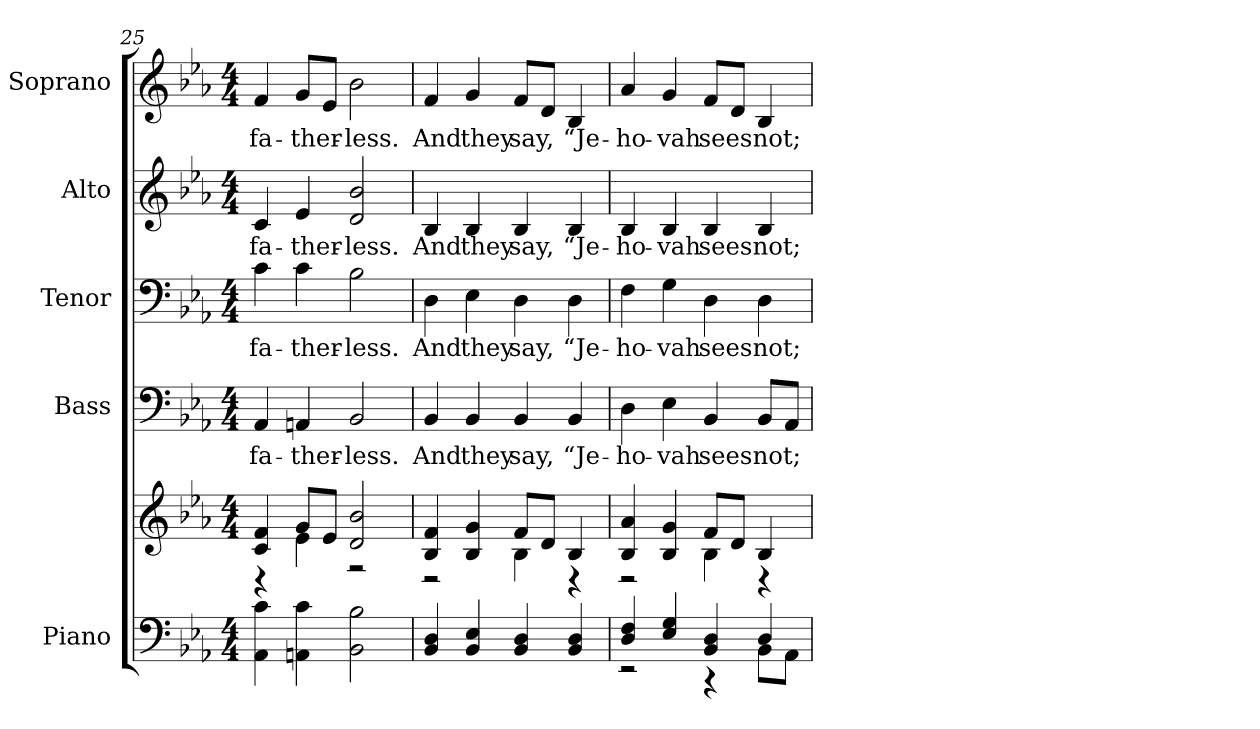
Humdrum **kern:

**kern	**kern	**kern	**text	**kern	**text	**kern	**text	**kern	**text
*part5	*part5	*part4	*part4	*part3	*part3	*part2	*part2	*part1	*part1
*staff6	*staff5	*staff4	*staff4	*staff3	*staff3	*staff2	*staff2	*staff1	*staff1
*I"Piano	*	*I"Bass	*	*I"Tenor	*	*I"Alto	*	*I"Soprano	*
*I'Pno.	*	*I'B.	*	*I'T.	*	*I'A.	*	*I'S.	*
*clefF4	*clefG2	*clefF4	*	*clefF4	*	*clefG2	*	*clefG2	*
*k[b-e-a-]	*k[b-e-a-]	*k[b-e-a-]	*	*k[b-e-a-]	*	*k[b-e-a-]	*	*k[b-e-a-]	*
*E-:	*E-:	*E-:	*	*E-:	*	*E-:	*	*E-:	*
*M4/4	*M4/4	*M4/4	*	*M4/4	*	*M4/4	*	*M4/4	*
=25	=25	=25	=25	=25	=25	=25	=25	=25	=25
*	*^	*	*	*	*	*	*	*	*
!	!	!	!	!LO:LY:b:color=#000000	!	!	!	!	!	!
!	!	!	!	!	!	!LO:LY:b:color=#000000	!	!	!	!
!	!	!	!	!	!	!	!	!LO:LY:b:color=#000000	!	!
!	!	!	!	!	!	!	!	!	!	!LO:LY:b:color=#000000
4AA-i\ 4ci	4ci/ 4fi	4r	4AA-i/	fa-	4ci\	fa-	4ci/	fa-	4fi/	fa-
!	!	!	!	!LO:LY:b:color=#000000	!	!	!	!	!	!
!	!	!	!	!	!	!LO:LY:b:color=#000000	!	!	!	!
!	!	!	!	!	!	!	!	!LO:LY:b:color=#000000	!	!
!	!	!	!	!	!	!	!	!	!	!LO:LY:b:color=#000000
4AAni\ 4ci	8gi/L	4e-i\	4AAni/	-ther-	4ci\	-ther-	4e-i/	-ther-	8gi/L	-ther-
.	8e-i/J	.	.	.	.	.	.	.	8e-i/J	.
!	!	!	!	!LO:LY:b:color=#000000	!	!	!	!	!	!
!	!	!	!	!	!	!LO:LY:b:color=#000000	!	!	!	!
!	!	!	!	!	!	!	!	!LO:LY:b:color=#000000	!	!
!	!	!	!	!	!	!	!	!	!	!LO:LY:b:color=#000000
2BB-i\ 2B-i	2di/ 2b-i	2r	2BB-i/	-less.	2B-i\	-less.	2di/ 2b-i	-less.	2b-i\	-less.
=26	=26	=26	=26	=26	=26	=26	=26	=26	=26	=26
!	!	!	!	!LO:LY:b:color=#000000	!	!	!	!	!	!
!	!	!	!	!	!	!LO:LY:b:color=#000000	!	!	!	!
!	!	!	!	!	!	!	!	!LO:LY:b:color=#000000	!	!
!	!	!	!	!	!	!	!	!	!	!LO:LY:b:color=#000000
4BB-i/ 4Di	4B-i/ 4fi	2r	4BB-i/	And	4Di\	And	4B-i/	And	4fi/	And
!	!	!	!	!LO:LY:b:color=#000000	!	!	!	!	!	!
!	!	!	!	!	!	!LO:LY:b:color=#000000	!	!	!	!
!	!	!	!	!	!	!	!	!LO:LY:b:color=#000000	!	!
!	!	!	!	!	!	!	!	!	!	!LO:LY:b:color=#000000
4BB-i/ 4E-i	4B-i/ 4gi	.	4BB-i/	they	4E-i\	they	4B-i/	they	4gi/	they
!	!	!	!	!LO:LY:b:color=#000000	!	!	!	!	!	!
!	!	!	!	!	!	!LO:LY:b:color=#000000	!	!	!	!
!	!	!	!	!	!	!	!	!LO:LY:b:color=#000000	!	!
!	!	!	!	!	!	!	!	!	!	!LO:LY:b:color=#000000
4BB-i/ 4Di	8fi/L	4B-i\	4BB-i/	say,	4Di\	say,	4B-i/	say,	8fi/L	say,
.	8di/J	.	.	.	.	.	.	.	8di/J	.
!	!	!	!	!LO:LY:b:color=#000000	!	!	!	!	!	!
!	!	!	!	!	!	!LO:LY:b:color=#000000	!	!	!	!
!	!	!	!	!	!	!	!	!LO:LY:b:color=#000000	!	!
!	!	!	!	!	!	!	!	!	!	!LO:LY:b:color=#000000
4BB-i/ 4Di	4B-i/	4r	4BB-i/	“Je-	4Di\	“Je-	4B-i/	“Je-	4B-i/	“Je-
=27	=27	=27	=27	=27	=27	=27	=27	=27	=27	=27
*^	*	*	*	*	*	*	*	*	*	*
!	!	!	!	!	!LO:LY:b:color=#000000	!	!	!	!	!	!
!	!	!	!	!	!	!	!LO:LY:b:color=#000000	!	!	!	!
!	!	!	!	!	!	!	!	!	!LO:LY:b:color=#000000	!	!
!	!	!	!	!	!	!	!	!	!	!	!LO:LY:b:color=#000000
4Di/ 4Fi	2r	4B-i/ 4a-i	2r	4Di\	-ho-	4Fi\	-ho-	4B-i/	-ho-	4a-i/	-ho-
!	!	!	!	!	!LO:LY:b:color=#000000	!	!	!	!	!	!
!	!	!	!	!	!	!	!LO:LY:b:color=#000000	!	!	!	!
!	!	!	!	!	!	!	!	!	!LO:LY:b:color=#000000	!	!
!	!	!	!	!	!	!	!	!	!	!	!LO:LY:b:color=#000000
4E-i/ 4Gi	.	4B-i/ 4gi	.	4E-i\	-vah	4Gi\	-vah	4B-i/	-vah	4gi/	-vah
!	!	!	!	!	!LO:LY:b:color=#000000	!	!	!	!	!	!
!	!	!	!	!	!	!	!LO:LY:b:color=#000000	!	!	!	!
!	!	!	!	!	!	!	!	!	!LO:LY:b:color=#000000	!	!
!	!	!	!	!	!	!	!	!	!	!	!LO:LY:b:color=#000000
4BB-i/ 4Di	4r	8fi/L	4B-i\	4BB-i/	sees	4Di\	sees	4B-i/	sees	8fi/L	sees
.	.	8di/J	.	.	.	.	.	.	.	8di/J	.
!	!	!	!	!	!LO:LY:b:color=#000000	!	!	!	!	!	!
!	!	!	!	!	!	!	!LO:LY:b:color=#000000	!	!	!	!
!	!	!	!	!	!	!	!	!	!LO:LY:b:color=#000000	!	!
!	!	!	!	!	!	!	!	!	!	!	!LO:LY:b:color=#000000
4Di/	8BB-i\L	4B-i/	4r	8BB-i/L	not;	4Di\	not;	4B-i/	not;	4B-i/	not;
.	8AA-i\J	.	.	8AA-i/J	.	.	.	.	.	.	.
*v	*v	*	*	*	*	*	*	*	*	*	*
*	*v	*v	*	*	*	*	*	*	*	*
=	=	=	=	=	=	=	=	=	=
*-	*-	*-	*-	*-	*-	*-	*-	*-	*-
